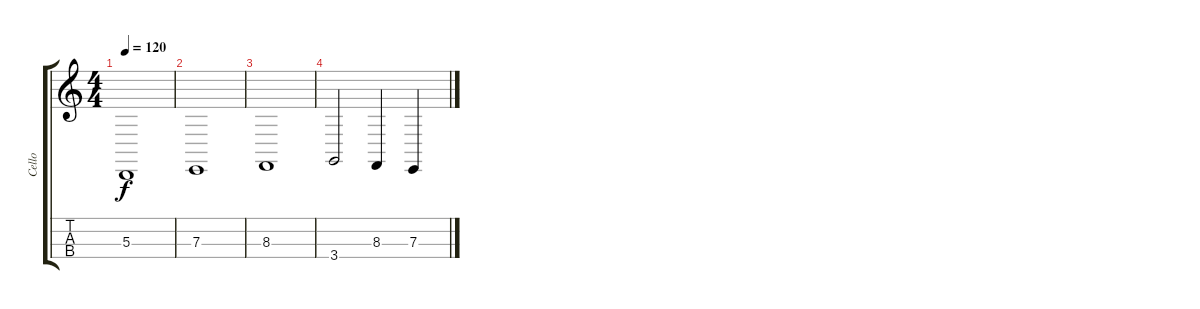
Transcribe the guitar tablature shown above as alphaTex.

\track ("Cello" "Cello") {instrument cello}
\staff {score tabs}
\tuning (G2 D2 A1 E2) {hide}
\ts (4 4)
\tempo 120
\clef g2
\ks c
5.3.1{dy f} |
7.3.1 |
8.3.1 |
3.4.2 8.3.4 7.3.4
